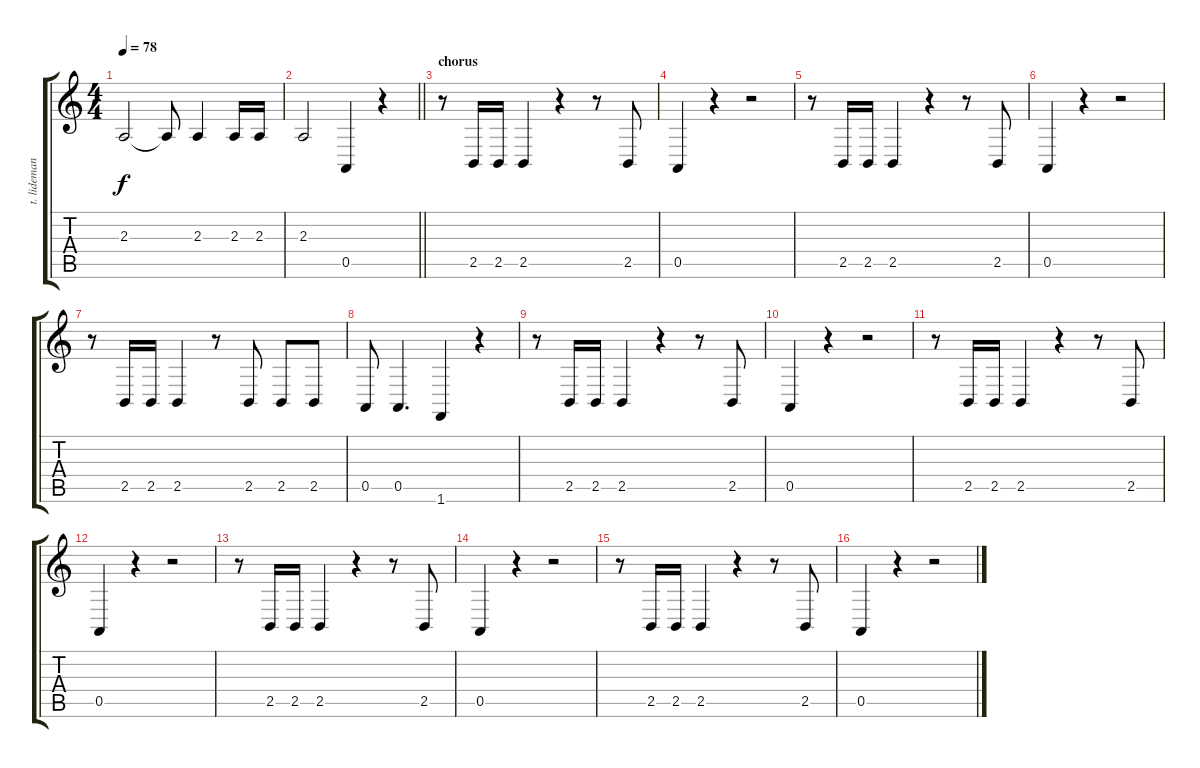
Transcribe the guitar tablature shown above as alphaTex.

\track ("t. lidemann - lead vocals" "t. lideman") {instrument sitar}
\staff {score tabs}
\tuning (E4 B3 G3 D3 A2 E2) {hide}
\ts (4 4)
\tempo 78
\clef g2
\ks c
2.3.2{dy f} 2.3{t}.8 2.3.4 2.3.16 2.3.16 |
\barLineRight lightlight
2.3.2 0.5.4 r.4 |
\section ("" "chorus")
r.8 2.5.16 2.5.16 2.5.4 r.4 r.8 2.5.8 |
0.5.4 r.4 r.2 |
r.8 2.5.16 2.5.16 2.5.4 r.4 r.8 2.5.8 |
0.5.4 r.4 r.2 |
r.8 2.5.16 2.5.16 2.5.4 r.8 2.5.8 2.5.8 2.5.8 |
0.5.8 0.5.4{d} 1.6.4 r.4 |
r.8 2.5.16 2.5.16 2.5.4 r.4 r.8 2.5.8 |
0.5.4 r.4 r.2 |
r.8 2.5.16 2.5.16 2.5.4 r.4 r.8 2.5.8 |
0.5.4 r.4 r.2 |
r.8 2.5.16 2.5.16 2.5.4 r.4 r.8 2.5.8 |
0.5.4 r.4 r.2 |
r.8 2.5.16 2.5.16 2.5.4 r.4 r.8 2.5.8 |
0.5.4 r.4 r.2
